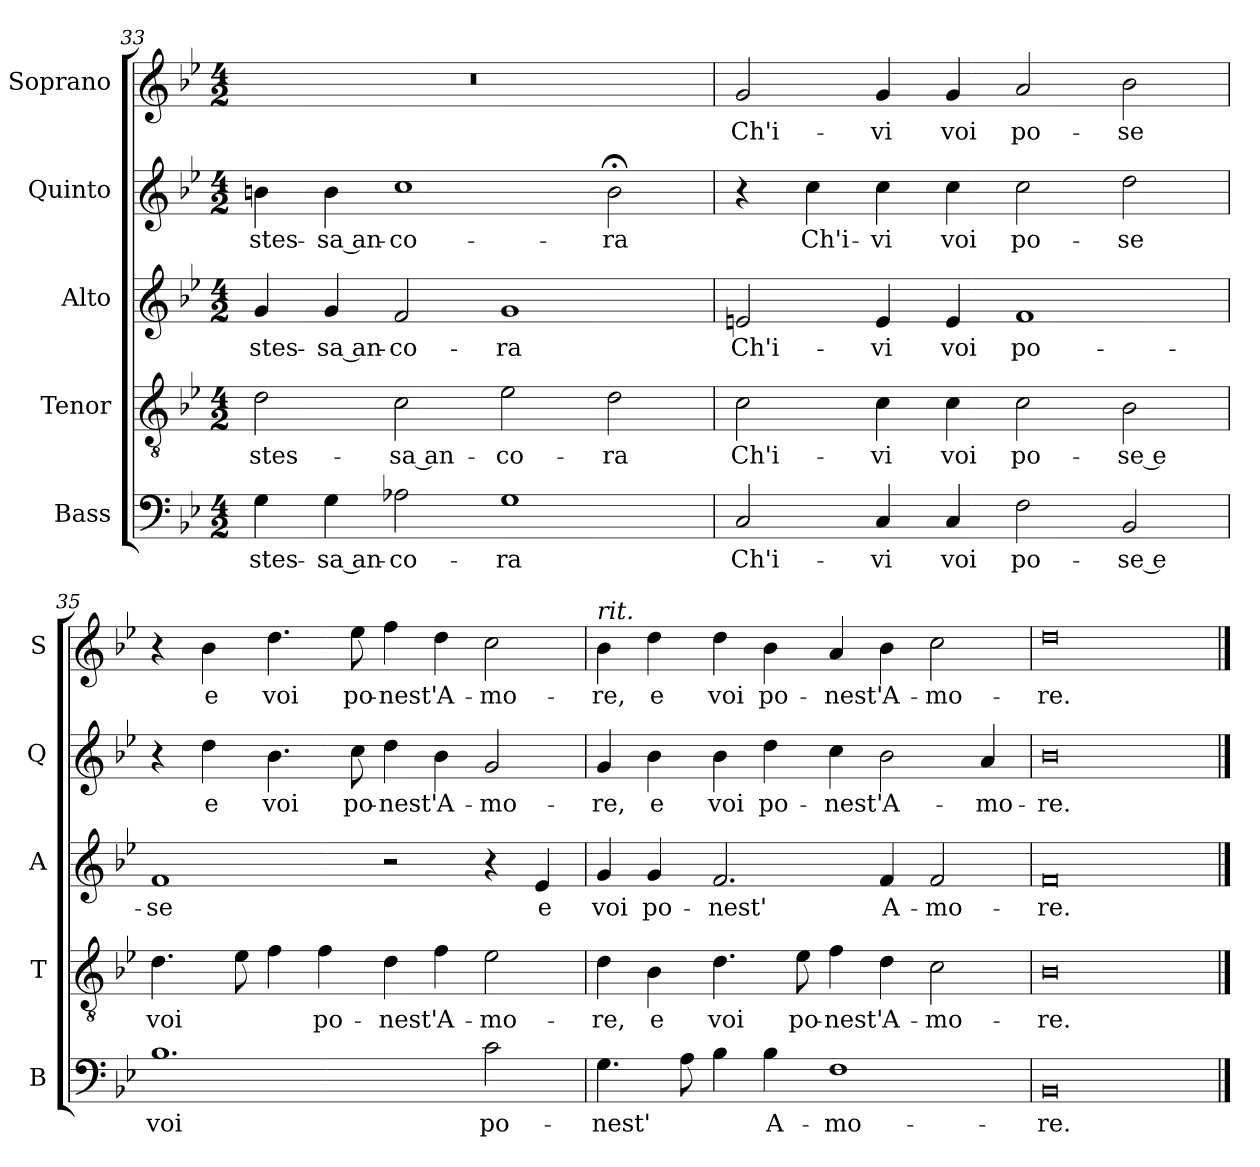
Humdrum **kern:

**kern	**text	**kern	**text	**kern	**text	**kern	**text	**kern	**text
*part5	*part5	*part4	*part4	*part3	*part3	*part2	*part2	*part1	*part1
*staff5	*staff5	*staff4	*staff4	*staff3	*staff3	*staff2	*staff2	*staff1	*staff1
*I"Bass	*	*I"Tenor	*	*I"Alto	*	*I"Quinto	*	*I"Soprano	*
*I'B	*	*I'T	*	*I'A	*	*I'Q	*	*I'S	*
!!LO:LB:g=z
*clefF4	*	*clefGv2	*	*clefG2	*	*clefG2	*	*clefG2	*
*k[b-e-]	*	*k[b-e-]	*	*k[b-e-]	*	*k[b-e-]	*	*k[b-e-]	*
*B-:	*	*B-:	*	*B-:	*	*B-:	*	*B-:	*
*M4/2	*	*M4/2	*	*M4/2	*	*M4/2	*	*M4/2	*
=33	=33	=33	=33	=33	=33	=33	=33	=33	=33
!	!LO:LY:b	!	!LO:LY:b	!	!LO:LY:b	!	!LO:LY:b	!	!
4G\	stes-	2d\	stes-	4g/	stes-	4bn\	stes-	0r	.
!	!LO:LY:b	!	!	!	!LO:LY:b	!	!LO:LY:b	!	!
4G\	-sa an-	.	.	4g/	-sa an-	4b\	-sa an-	.	.
!	!LO:LY:b	!	!LO:LY:b	!	!LO:LY:b	!	!LO:LY:b	!	!
2A-X\	-co-	2c\	-sa an-	2f/	-co-	1cc	-co-	.	.
!	!LO:LY:b	!	!LO:LY:b	!	!LO:LY:b	!	!	!	!
1G	-ra	2e-\	-co-	1g	-ra	.	.	.	.
!	!	!	!LO:LY:b	!	!	!	!LO:LY:b	!	!
.	.	2d\	-ra	.	.	2b;<\	-ra	.	.
=34	=34	=34	=34	=34	=34	=34	=34	=34	=34
!	!LO:LY:b	!	!LO:LY:b	!	!LO:LY:b	!	!	!	!LO:LY:b
2C/	Ch'i-	2c\	Ch'i-	2en/	Ch'i-	4r	.	2g/	Ch'i-
!	!	!	!	!	!	!	!LO:LY:b	!	!
.	.	.	.	.	.	4cc\	Ch'i-	.	.
!	!LO:LY:b	!	!LO:LY:b	!	!LO:LY:b	!	!LO:LY:b	!	!LO:LY:b
4C/	-vi	4c\	-vi	4e/	-vi	4cc\	-vi	4g/	-vi
!	!LO:LY:b	!	!LO:LY:b	!	!LO:LY:b	!	!LO:LY:b	!	!LO:LY:b
4C/	voi	4c\	voi	4e/	voi	4cc\	voi	4g/	voi
!	!LO:LY:b	!	!LO:LY:b	!	!LO:LY:b	!	!LO:LY:b	!	!LO:LY:b
2F\	po-	2c\	po-	1f	po-	2cc\	po-	2a/	po-
!	!LO:LY:b	!	!LO:LY:b	!	!	!	!LO:LY:b	!	!LO:LY:b
2BB-/	-se e	2B-\	-se e	.	.	2dd\	-se	2b-\	-se
=35	=35	=35	=35	=35	=35	=35	=35	=35	=35
!	!LO:LY:b	!	!LO:LY:b	!	!LO:LY:b	!	!	!	!
1.B-	voi	4.d\	voi	1f	-se	4r	.	4r	.
!	!	!	!	!	!	!	!LO:LY:b	!	!LO:LY:b
.	.	.	.	.	.	4dd\	e	4b-\	e
.	.	8e-\	.	.	.	.	.	.	.
!	!	!	!	!	!	!	!LO:LY:b	!	!LO:LY:b
.	.	4f\	.	.	.	4.b-\	voi	4.dd\	voi
!	!	!	!LO:LY:b	!	!	!	!	!	!
.	.	4f\	po-	.	.	.	.	.	.
!	!	!	!	!	!	!	!LO:LY:b	!	!LO:LY:b
.	.	.	.	.	.	8cc\	po-	8ee-\	po-
!	!	!	!LO:LY:b	!	!	!	!LO:LY:b	!	!LO:LY:b
.	.	4d\	-nest'	2r	.	4dd\	-nest'	4ff\	-nest'
!	!	!	!LO:LY:b	!	!	!	!LO:LY:b	!	!LO:LY:b
.	.	4f\	A-	.	.	4b-\	A-	4dd\	A-
!	!LO:LY:b	!	!LO:LY:b	!	!	!	!LO:LY:b	!	!LO:LY:b
2c\	po-	2e-\	-mo-	4r	.	2g/	-mo-	2cc\	-mo-
!	!	!	!	!	!LO:LY:b	!	!	!	!
.	.	.	.	4e-/	e	.	.	.	.
!!LO:LB:g=z
=36	=36	=36	=36	=36	=36	=36	=36	=36	=36
!	!	!	!	!	!	!	!	!LO:TX:a:i:t=rit.	!
!	!LO:LY:b	!	!LO:LY:b	!	!LO:LY:b	!	!LO:LY:b	!	!LO:LY:b
4.G\	-nest'	4d\	-re,	4g/	voi	4g/	-re,	4b-\	-re,
!	!	!	!LO:LY:b	!	!LO:LY:b	!	!LO:LY:b	!	!LO:LY:b
.	.	4B-\	e	4g/	po-	4b-\	e	4dd\	e
8A\	.	.	.	.	.	.	.	.	.
!	!	!	!LO:LY:b	!	!LO:LY:b	!	!LO:LY:b	!	!LO:LY:b
4B-\	.	4.d\	voi	2.f/	-nest'	4b-\	voi	4dd\	voi
!	!LO:LY:b	!	!	!	!	!	!LO:LY:b	!	!LO:LY:b
4B-\	A-	.	.	.	.	4dd\	po-	4b-\	po-
!	!	!	!LO:LY:b	!	!	!	!	!	!
.	.	8e-\	po-	.	.	.	.	.	.
!	!LO:LY:b	!	!LO:LY:b	!	!	!	!LO:LY:b	!	!LO:LY:b
1F	-mo-	4f\	-nest'	.	.	4cc\	-nest'	4a/	-nest'
!	!	!	!LO:LY:b	!	!LO:LY:b	!	!LO:LY:b	!	!LO:LY:b
.	.	4d\	A-	4f/	A-	2b-\	A-	4b-\	A-
!	!	!	!LO:LY:b	!	!LO:LY:b	!	!	!	!LO:LY:b
.	.	2c\	-mo-	2f/	-mo-	.	.	2cc\	-mo-
!	!	!	!	!	!	!	!LO:LY:b	!	!
.	.	.	.	.	.	4a/	-mo-	.	.
=37	=37	=37	=37	=37	=37	=37	=37	=37	=37
!	!LO:LY:b	!	!LO:LY:b	!	!LO:LY:b	!	!LO:LY:b	!	!LO:LY:b
0BB-	-re.	0B-	-re.	0f	-re.	0b-	-re.	0dd	-re.
==	==	==	==	==	==	==	==	==	==
*-	*-	*-	*-	*-	*-	*-	*-	*-	*-
